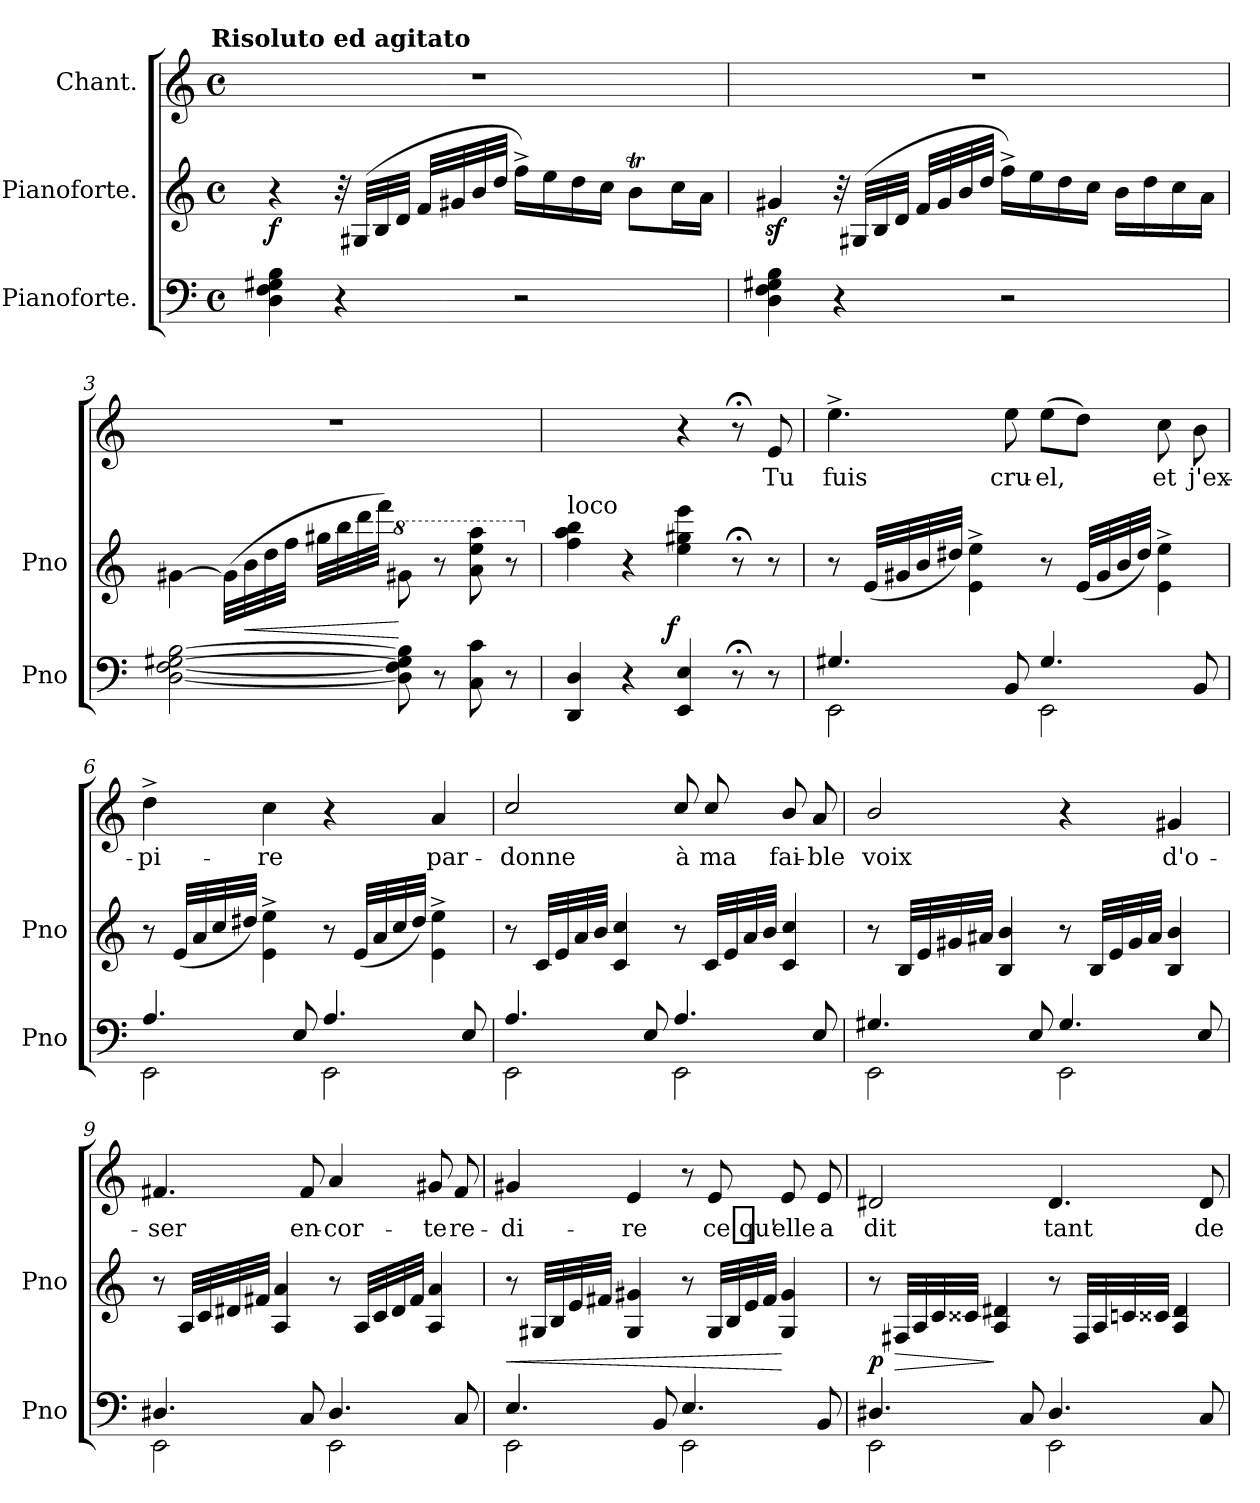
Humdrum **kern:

**kern	**kern	**dynam	**kern	**text
*part3	*part2	*part2	*part1	*part1
*staff3	*staff2	*staff2	*staff1	*staff1
*I"Pianoforte.	*I"Pianoforte.	*	*I"Chant.	*
*I'Pno	*I'Pno	*	*	*
*clefF4	*clefG2	*	*clefG2	*
*k[]	*k[]	*	*k[]	*
!!LO:TX:omd:t=Risoluto ed agitato
*M4/4	*M4/4	*	*M4/4	*
*met(c)	*met(c)	*	*met(c)	*
=1	=1	=1	=1	=1
4D\ 4F\ 4G#X\ 4B\	4r	f	1r	.
4r	32r	.	.	.
.	(<32G#X/LLL	.	.	.
.	32B/	.	.	.
.	32d/JJJ	.	.	.
.	32f/LLL	.	.	.
.	32g#X/	.	.	.
.	32b/	.	.	.
.	32dd/JJJ	.	.	.
2r	16ff^\LL)	.	.	.
.	16ee\	.	.	.
.	16dd\	.	.	.
.	16cc\JJ	.	.	.
.	8bt\L	.	.	.
.	16cc\L	.	.	.
.	16a\JJ	.	.	.
=2	=2	=2	=2	=2
4D\ 4F\ 4G#X\ 4B\	4g#Xz/	.	1r	.
4r	32r	.	.	.
.	(<32G#X/LLL	.	.	.
.	32B/	.	.	.
.	32d/JJJ	.	.	.
.	32f/LLL	.	.	.
.	32g#/	.	.	.
.	32b/	.	.	.
.	32dd/JJJ	.	.	.
2r	16ff^\LL)	.	.	.
.	16ee\	.	.	.
.	16dd\	.	.	.
.	16cc\JJ	.	.	.
.	16b\LL	.	.	.
.	16dd\	.	.	.
.	16cc\	.	.	.
.	16a\JJ	.	.	.
=3	=3	=3	=3	=3
[2D\ [2F\ [2G#X\ [2B\	[4g#X\	.	1r	.
.	(32g#\LLL]	.	.	.
!	!	!LO:HP:b	!	!
.	32b\	<	.	.
.	32dd\	.	.	.
.	32ff\JJJ	.	.	.
.	32gg#X\LLL	.	.	.
.	32bb\	.	.	.
.	32ddd\	.	.	.
.	32fff\JJJ)	.	.	.
*	*8va	*	*	*
8D]\ 8F]\ 8G#]\ 8B]\	8gg#X\	[	.	.
8r	8r	.	.	.
8C\ 8c\	8aa\ 8eee\ 8aaa\	.	.	.
8r	8r	.	.	.
=4	=4	=4	=4	=4
*	*X8va	*	*	*
!	!LO:TX:a:t=loco	!	!	!
4DD/ 4D/	4ff\ 4aa\ 4bb\	.	2ryy	.
4r	4r	.	.	.
!	!	!LO:DY:rj	!	!
4EE/ 4E/	4ee\ 4gg#X\ 4eee\	f	4r	.
8r;<	8r;<	.	8r;<	.
8r	8r	.	8e/	Tu
=5	=5	=5	=5	=5
*^	*	*	*	*
4.G#X/	2EE\	8r	.	4.ee^\	fuis
.	.	(32e/LLL	.	.	.
.	.	32g#X/	.	.	.
.	.	32b/	.	.	.
.	.	32dd#X/JJJ)	.	.	.
.	.	4e^\ 4ee^\	.	.	.
8BB/	.	.	.	8ee\	cru-
4.G#/	2EE\	8r	.	(8ee\L	-el,
.	.	(32e/LLL	.	8dd\J)	.
.	.	32g#/	.	.	.
.	.	32b/	.	.	.
.	.	32dd#/JJJ)	.	.	.
.	.	4e^\ 4ee^\	.	8cc\	et
8BB/	.	.	.	8b\	j'ex-
=6	=6	=6	=6	=6	=6
4.A/	2EE\	8r	.	4dd^\	-pi-
.	.	(32e/LLL	.	.	.
.	.	32a/	.	.	.
.	.	32cc/	.	.	.
.	.	32dd#X/JJJ)	.	.	.
.	.	4e^\ 4ee^\	.	4cc\	-re
8E/	.	.	.	.	.
4.A/	2EE\	8r	.	4r	.
.	.	(32e/LLL	.	.	.
.	.	32a/	.	.	.
.	.	32cc/	.	.	.
.	.	32dd#/JJJ)	.	.	.
.	.	4e^\ 4ee^\	.	4a/	par-
8E/	.	.	.	.	.
=7	=7	=7	=7	=7	=7
4.A/	2EE\	8r	.	2cc/	-donne
.	.	32c/LLL	.	.	.
.	.	32e/	.	.	.
.	.	32a/	.	.	.
.	.	32b/JJJ	.	.	.
.	.	4c/ 4cc/	.	.	.
8E/	.	.	.	.	.
4.A/	2EE\	8r	.	8cc/	à
.	.	32c/LLL	.	8cc/	ma
.	.	32e/	.	.	.
.	.	32a/	.	.	.
.	.	32b/JJJ	.	.	.
.	.	4c/ 4cc/	.	8b/	fai-
8E/	.	.	.	8a/	-ble
=8	=8	=8	=8	=8	=8
4.G#X/	2EE\	8r	.	2b/	voix
.	.	32B/LLL	.	.	.
.	.	32e/	.	.	.
.	.	32g#X/	.	.	.
.	.	32a#X/JJJ	.	.	.
.	.	4B/ 4b/	.	.	.
8E/	.	.	.	.	.
4.G#/	2EE\	8r	.	4r	.
.	.	32B/LLL	.	.	.
.	.	32e/	.	.	.
.	.	32g#/	.	.	.
.	.	32a#/JJJ	.	.	.
.	.	4B/ 4b/	.	4g#X/	d'o-
8E/	.	.	.	.	.
=9	=9	=9	=9	=9	=9
4.D#X/	2EE\	8r	.	4.f#X/	-ser
.	.	32A/LLL	.	.	.
.	.	32c/	.	.	.
.	.	32d#X/	.	.	.
.	.	32f#X/JJJ	.	.	.
.	.	4A/ 4a/	.	.	.
8C/	.	.	.	8f#/	en-
4.D#/	2EE\	8r	.	4a/	-cor-
.	.	32A/LLL	.	.	.
.	.	32c/	.	.	.
.	.	32d#/	.	.	.
.	.	32f#/JJJ	.	.	.
.	.	4A/ 4a/	.	8g#X/	-te
8C/	.	.	.	8f#/	re-
=10	=10	=10	=10	=10	=10
!	!	!	!LO:HP:b	!	!
4.E/	2EE\	8r	<	4g#X/	-di-
.	.	32G#X/LLL	.	.	.
.	.	32B/	.	.	.
.	.	32e/	.	.	.
.	.	32f#X/JJJ	.	.	.
.	.	4G#/ 4g#X/	.	4e/	-re
8BB/	.	.	.	.	.
4.E/	2EE\	8r	.	8r	.
.	.	32G#/LLL	.	8e/	ce qu'
.	.	32B/	.	.	.
.	.	32e/	.	.	.
.	.	32f#/JJJ	.	.	.
.	.	4G#/ 4g#/	[	8e/	elle
8BB/	.	.	.	8e/	a
=11	=11	=11	=11	=11	=11
4.D#X/	2EE\	8r	p	2d#X/	dit
!	!	!	!LO:HP:b	!	!
.	.	32F#X/LLL	>	.	.
.	.	32A/	.	.	.
.	.	32c/	.	.	.
.	.	32c##X/JJJ	.	.	.
.	.	4A/ 4d#X/	]	.	.
8C/	.	.	.	.	.
4.D#/	2EE\	8r	.	4.d#/	tant
.	.	32F#/LLL	.	.	.
.	.	32A/	.	.	.
.	.	32cn/	.	.	.
.	.	32c##X/JJJ	.	.	.
.	.	4A/ 4d#/	.	.	.
8C/	.	.	.	8d#/	de
*v	*v	*	*	*	*
=	=	=	=	=
*-	*-	*-	*-	*-
